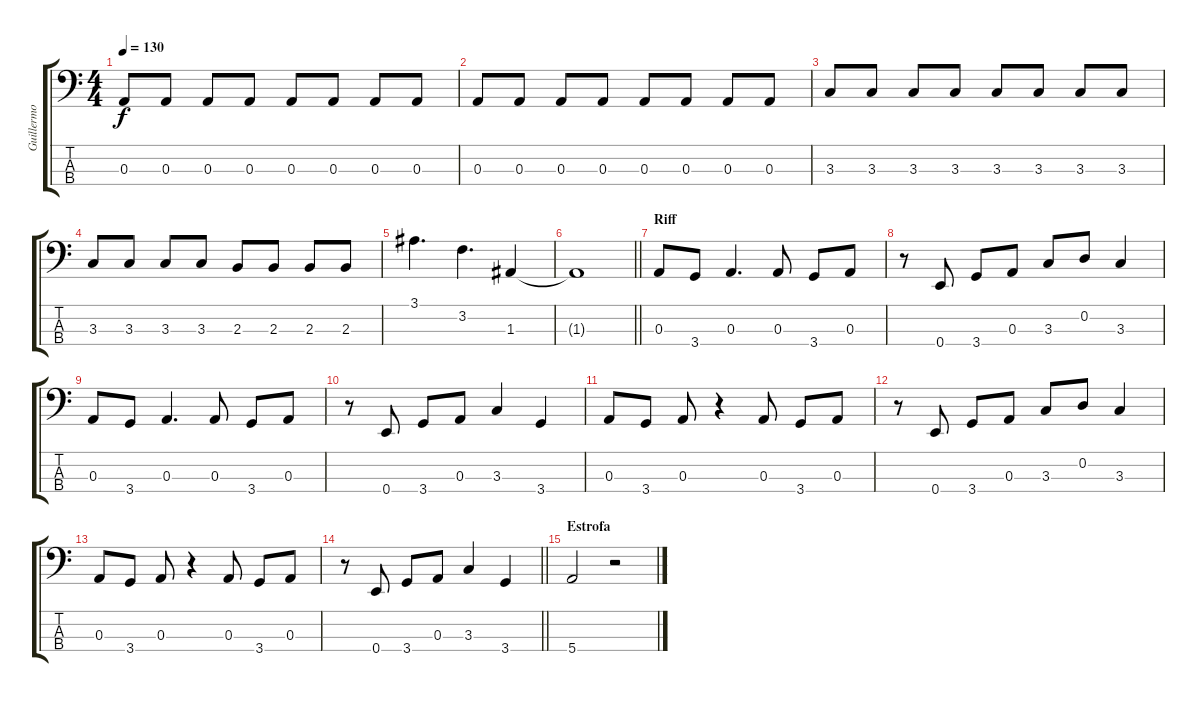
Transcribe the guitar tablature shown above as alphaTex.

\track ("Guillermo Sánchez" "Guillermo ") {instrument electricbassfinger}
\staff {score tabs}
\tuning (G2 D2 A1 E1) {hide}
\ts (4 4)
\tempo 130
\clef f4
\ks c
0.3.8{dy f} 0.3.8 0.3.8 0.3.8 0.3.8 0.3.8 0.3.8 0.3.8 |
0.3.8 0.3.8 0.3.8 0.3.8 0.3.8 0.3.8 0.3.8 0.3.8 |
3.3.8 3.3.8 3.3.8 3.3.8 3.3.8 3.3.8 3.3.8 3.3.8 |
3.3.8 3.3.8 3.3.8 3.3.8 2.3.8 2.3.8 2.3.8 2.3.8 |
3.1.4{d} 3.2.4{d} 1.3.4 |
\barLineRight lightlight
1.3{t}.1 |
\section ("" "Riff")
0.3.8 3.4.8 0.3.4{d} 0.3.8 3.4.8 0.3.8 |
r.8 0.4.8 3.4.8 0.3.8 3.3.8 0.2.8 3.3.4 |
0.3.8 3.4.8 0.3.4{d} 0.3.8 3.4.8 0.3.8 |
r.8 0.4.8 3.4.8 0.3.8 3.3.4 3.4.4 |
0.3.8 3.4.8 0.3.8 r.4 0.3.8 3.4.8 0.3.8 |
r.8 0.4.8 3.4.8 0.3.8 3.3.8 0.2.8 3.3.4 |
0.3.8 3.4.8 0.3.8 r.4 0.3.8 3.4.8 0.3.8 |
\barLineRight lightlight
r.8 0.4.8 3.4.8 0.3.8 3.3.4 3.4.4 |
\section ("" "Estrofa")
5.4.2 r.2
